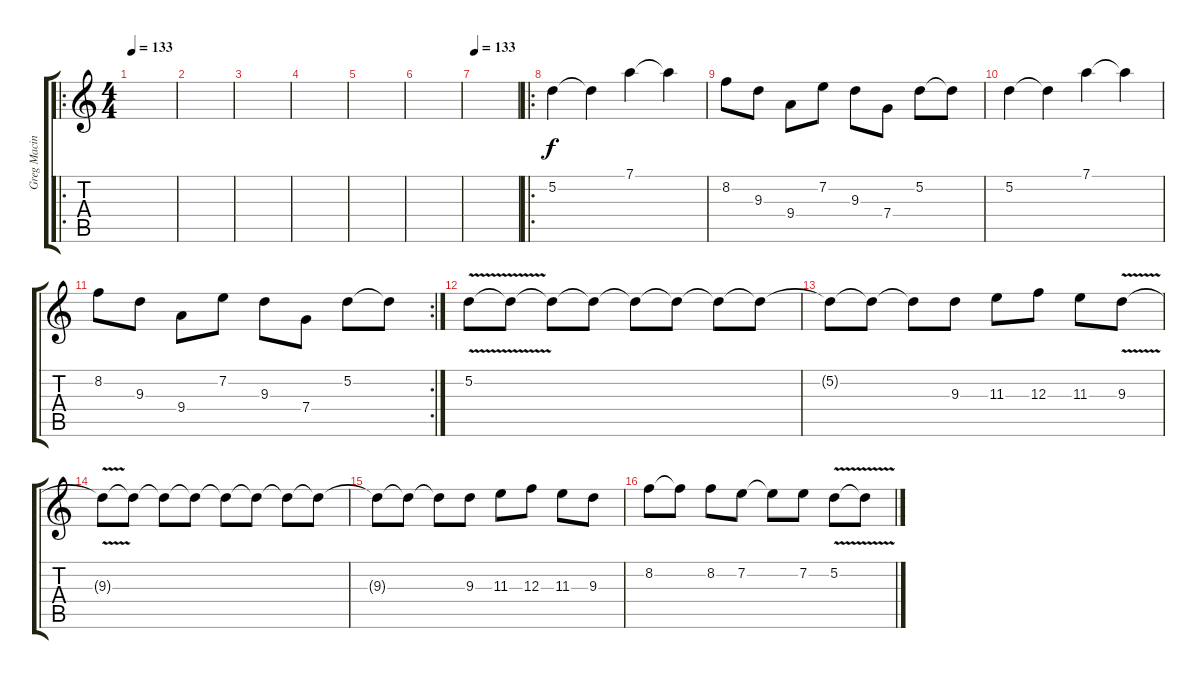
\track ("Greg Macintosh" "Greg Macin") {instrument distortionguitar}
\staff {score tabs}
\tuning (D4 A3 F3 C3 G2 D2) {hide}
\ro
\ts (4 4)
\tempo 133
\tempo 113
\tempo 133
\clef g2
\ks c
|
|
|
|
|
|
\tempo 133
|
\ro
5.2.4 5.2{t}.4 7.1.4 7.1{t}.4 |
8.2.8 9.3.8 9.4.8 7.2.8 9.3.8 7.4.8 5.2.8 5.2{t}.8 |
5.2.4 5.2{t}.4 7.1.4 7.1{t}.4 |
\rc 2
8.2.8 9.3.8 9.4.8 7.2.8 9.3.8 7.4.8 5.2.8 5.2{t}.8 |
5.2{v}.8 5.2{t}.8 5.2{t}.8 5.2{t}.8 5.2{t}.8 5.2{t}.8 5.2{t}.8 5.2{t}.8 |
5.2{t}.8 5.2{t}.8 5.2{t}.8 9.3.8 11.3.8 12.3.8 11.3.8 9.3{v}.8 |
9.3{t}.8 9.3{t}.8 9.3{t}.8 9.3{t}.8 9.3{t}.8 9.3{t}.8 9.3{t}.8 9.3{t}.8 |
9.3{t}.8 9.3{t}.8 9.3{t}.8 9.3.8 11.3.8 12.3.8 11.3.8 9.3.8 |
8.2.8 8.2{t}.8 8.2.8 7.2.8 7.2{t}.8 7.2.8 5.2{v}.8 5.2{t}.8
